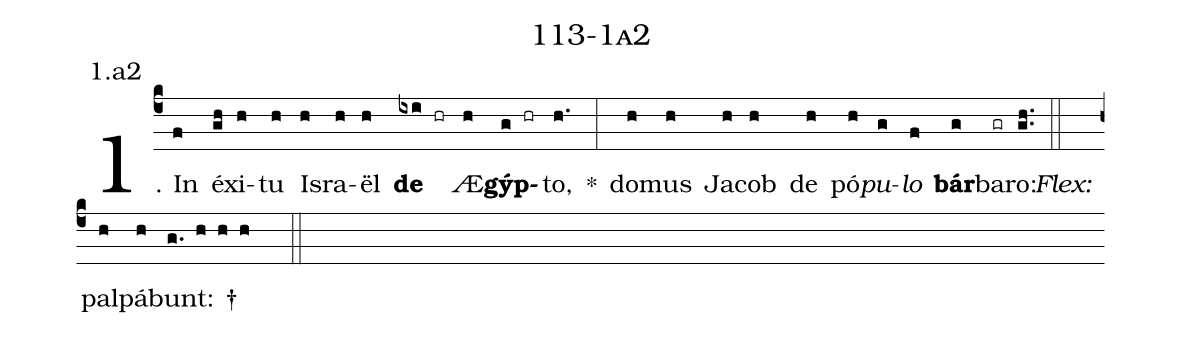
name: 113-1a2;
annotation: 1.a2;
%%
(c4)1. In(f) éx(gh)i(h)tu(h) Is(h)ra(h)ël(h) <b>de</b>(ixi hr) Æ(h)<b>gýp</b>(g hr)to,(h.) *(:) do(h)mus(h) Ja(h)cob(h) de(h) pó(h)<i>pu</i>(g)<i>lo</i>(f) <b>bár</b>(g)ba(gr)ro:(gh..) (::)
<i>Flex:</i>()  pal(h)pá(h)bunt: †(g. h h h  ::)
